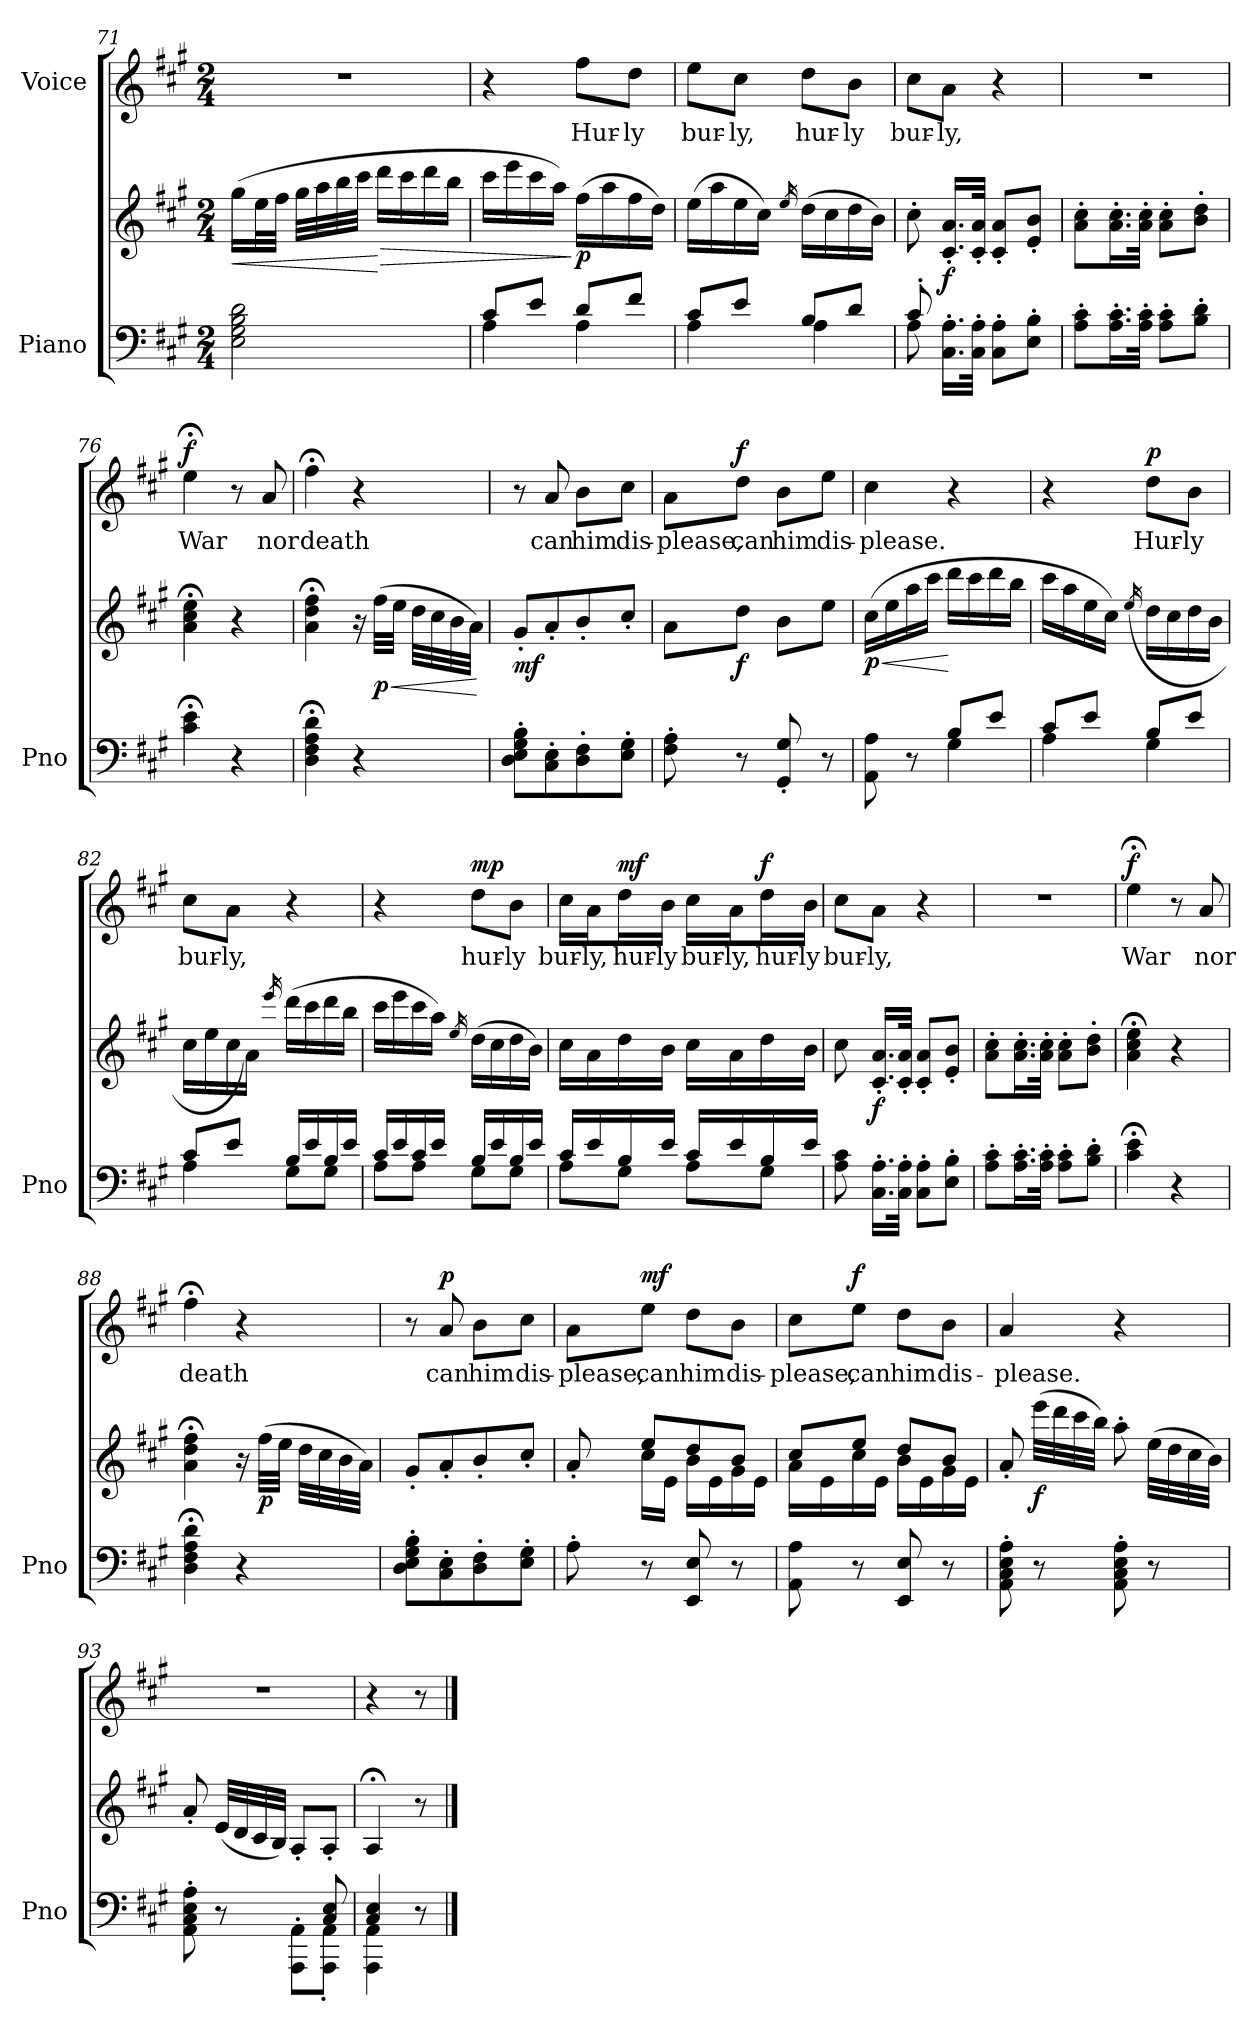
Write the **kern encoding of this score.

**kern	**kern	**dynam	**kern	**text	**dynam
*part2	*part2	*part2	*part1	*part1	*part1
*staff3	*staff2	*staff2/3	*staff1	*staff1	*staff1
*I"Piano	*	*	*I"Voice	*	*
*I'Pno	*	*	*	*	*
*clefF4	*clefG2	*	*clefG2	*	*
*k[f#c#g#]	*k[f#c#g#]	*	*k[f#c#g#]	*	*
*M2/4	*M2/4	*	*M2/4	*	*
=71	=71	=71	=71	=71	=71
!	!	!LO:HP:b	!	!	!
2E\ 2G#\ 2B\ 2d\	(>16gg#\LL	<	2r	.	.
.	32ee\L	.	.	.	.
.	32ff#\JJJ	.	.	.	.
.	32gg#\LLL	.	.	.	.
.	32aa\	.	.	.	.
.	32bb\	.	.	.	.
.	32ccc#\JJJ	.	.	.	.
!	!	!LO:HP:n=1:b	!	!	!
.	16ddd\LL	[ >	.	.	.
.	16ccc#\	.	.	.	.
.	16ddd\	.	.	.	.
.	16bb\JJ	.	.	.	.
=72	=72	=72	=72	=72	=72
*^	*	*	*	*	*
8c#/L	4A\	16ccc#\LL	.	4r	.	.
.	.	16eee\	.	.	.	.
8e/J	.	16ccc#\	.	.	.	.
.	.	16aa\JJ)	.	.	.	.
!	!	!	!LO:DY:n=1:b	!	!LO:LY:b	!
8d/L	4A\	(>16ff#\LL	] p	8ff#\L	Hur-	.
.	.	16aa\	.	.	.	.
!	!	!	!	!	!LO:LY:b	!
8f#/J	.	16ff#\	.	8dd\J	-ly	.
.	.	16dd\JJ)	.	.	.	.
!!LO:LB:g=z
=73	=73	=73	=73	=73	=73	=73
!	!	!	!	!	!LO:LY:b	!
8c#/L	4A\	(>16ee\LL	.	8ee\L	bur-	.
.	.	16aa\	.	.	.	.
!	!	!	!	!	!LO:LY:b	!
8e/J	.	16ee\	.	8cc#\J	-ly,	.
.	.	16cc#\JJ)	.	.	.	.
.	.	16qee/	.	.	.	.
!	!	!	!	!	!LO:LY:b	!
8B/L	4A\	(>16dd\LL	.	8dd\L	hur-	.
.	.	16cc#\	.	.	.	.
!	!	!	!	!	!LO:LY:b	!
8d/J	.	16dd\	.	8b\J	-ly	.
.	.	16b\JJ)	.	.	.	.
=74	=74	=74	=74	=74	=74	=74
!	!	!	!	!	!LO:LY:b	!
8c#'/	8A\	8cc#'\	.	8cc#\L	bur-	.
!	!	!	!LO:DY:b	!	!LO:LY:b	!
16.C#\' 16.A\'LL	4.ryy	16.c#/' 16.a/'LL	f	8a\J	-ly,	.
32C#\' 32A\'JJk	.	32c#/' 32a/'JJk	.	.	.	.
8C#\' 8A\'L	.	8c#/' 8a/'L	.	4r	.	.
8E\' 8B\'J	.	8e/' 8b/'J	.	.	.	.
*v	*v	*	*	*	*	*
=75	=75	=75	=75	=75	=75
8A\' 8c#\'L	8a\' 8cc#\'L	.	2r	.	.
16.A\' 16.c#\'L	16.a\' 16.cc#\'L	.	.	.	.
32A\' 32c#\'JJk	32a\' 32cc#\'JJk	.	.	.	.
8A\' 8c#\'L	8a\' 8cc#\'L	.	.	.	.
8B\' 8d\'J	8b\' 8dd\'J	.	.	.	.
=76	=76	=76	=76	=76	=76
!	!	!	!	!LO:LY:b	!LO:DY:a
4c#\;< 4e\;<	4a\;< 4cc#\;< 4ee\;<	.	4ee;<\	War	f
4r	4r	.	8r	.	.
!	!	!	!	!LO:LY:b	!
.	.	.	8a/	nor	.
=77	=77	=77	=77	=77	=77
!	!	!	!	!LO:LY:b	!
4D\;< 4F#\;< 4A\;< 4d\;<	4a\;< 4dd\;< 4ff#\;<	.	4ff#;<\	death	.
4r	16r	.	4r	.	.
!	!	!LO:HP:b	!	!	!
!	!	!LO:DY:n=1:b	!	!	!
.	(>32ff#\LLL	< p	.	.	.
.	32ee\JJJ	.	.	.	.
.	32dd\LLL	.	.	.	.
.	32cc#\	.	.	.	.
.	32b\	.	.	.	.
.	32a\JJJ)	.	.	.	.
.	.	[	.	.	.
!!LO:PB:g=z
=78	=78	=78	=78	=78	=78
!	!	!LO:DY:b	!	!	!
8D\' 8E\' 8G#\' 8B\'L	8g#'/L	mf	8r	.	.
!	!	!	!	!LO:LY:b	!
8C#\' 8E\'	8a'/	.	8a/	can	.
!	!	!	!	!LO:LY:b	!
8D\' 8F#\'	8b'/	.	8b\L	him	.
!	!	!	!	!LO:LY:b	!
8E\' 8G#\'J	8cc#'/J	.	8cc#\J	dis-	.
=79	=79	=79	=79	=79	=79
!	!	!	!	!LO:LY:b	!
8F#\' 8A\'	8a\L	.	8a\L	-please,	.
!	!	!LO:DY:b	!	!LO:LY:b	!LO:DY:a
8r	8dd\J	f	8dd\J	can	f
!	!	!	!	!LO:LY:b	!
8GG#/' 8G#/'	8b\L	.	8b\L	him	.
!	!	!	!	!LO:LY:b	!
8r	8ee\J	.	8ee\J	dis-	.
=80	=80	=80	=80	=80	=80
*^	*	*	*	*	*
!	!	!	!LO:HP:b	!	!LO:LY:b	!
!	!	!	!LO:DY:n=1:b	!	!	!
8AA\ 8A\	4ryy	(>16cc#\LL	< p	4cc#\	-please.	.
.	.	16ee\	.	.	.	.
8r	.	16aa\	.	.	.	.
.	.	16ccc#\JJ	.	.	.	.
8B/L	4G#\	16ddd\LL	[	4r	.	.
.	.	16ccc#\	.	.	.	.
8e/J	.	16ddd\	.	.	.	.
.	.	16bb\JJ	.	.	.	.
=81	=81	=81	=81	=81	=81	=81
8c#/L	4A\	16ccc#\LL	.	4r	.	.
.	.	16aa\	.	.	.	.
8e/J	.	16ee\	.	.	.	.
.	.	16cc#\JJ)	.	.	.	.
.	.	(>16qee/	.	.	.	.
!	!	!	!	!	!LO:LY:b	!LO:DY:a
8B/L	4G#\	16dd\LL	.	8dd\L	Hur-	p
.	.	16cc#\	.	.	.	.
!	!	!	!	!	!LO:LY:b	!
8e/J	.	16dd\	.	8b\J	-ly	.
.	.	16b\JJ	.	.	.	.
!!LO:LB:g=z
=82	=82	=82	=82	=82	=82	=82
!	!	!	!	!	!LO:LY:b	!
8c#/L	4A\	16cc#\LL	.	8cc#\L	bur-	.
.	.	16ee\	.	.	.	.
!	!	!	!	!	!LO:LY:b	!
8e/J	.	16cc#\	.	8a\J	-ly,	.
.	.	16a\JJ)	.	.	.	.
.	.	16qeee/	.	.	.	.
16B/LL	8G#\L	(>16ddd\LL	.	4r	.	.
16e/	.	16ccc#\	.	.	.	.
16B/	8G#\J	16ddd\	.	.	.	.
16e/JJ	.	16bb\JJ	.	.	.	.
=83	=83	=83	=83	=83	=83	=83
16c#/LL	8A\L	16ccc#\LL	.	4r	.	.
16e/	.	16eee\	.	.	.	.
16c#/	8A\J	16ccc#\	.	.	.	.
16e/JJ	.	16aa\JJ)	.	.	.	.
.	.	16qee/	.	.	.	.
!	!	!	!	!	!LO:LY:b	!LO:DY:a
16B/LL	8G#\L	(>16dd\LL	.	8dd\L	hur-	mp
16e/	.	16cc#\	.	.	.	.
!	!	!	!	!	!LO:LY:b	!
16B/	8G#\J	16dd\	.	8b\J	-ly	.
16e/JJ	.	16b\JJ)	.	.	.	.
=84	=84	=84	=84	=84	=84	=84
!	!	!	!	!	!LO:LY:b	!
16c#/LL	8A\L	16cc#\LL	.	16cc#\LL	bur-	.
!	!	!	!	!	!LO:LY:b	!
16e/	.	16a\	.	16a\J	-ly,	.
!	!	!	!	!	!LO:LY:b	!LO:DY:a
16B/	8G#\J	16dd\	.	16dd\L	hur-	mf
!	!	!	!	!	!LO:LY:b	!
16e/JJ	.	16b\JJ	.	16b\JJ	-ly	.
!	!	!	!	!	!LO:LY:b	!
16c#/LL	8A\L	16cc#\LL	.	16cc#\LL	bur-	.
!	!	!	!	!	!LO:LY:b	!
16e/	.	16a\	.	16a\J	-ly,	.
!	!	!	!	!	!LO:LY:b	!LO:DY:a
16B/	8G#\J	16dd\	.	16dd\L	hur-	f
!	!	!	!	!	!LO:LY:b	!
16e/JJ	.	16b\JJ	.	16b\JJ	-ly	.
*v	*v	*	*	*	*	*
=85	=85	=85	=85	=85	=85
!	!	!	!	!LO:LY:b	!
8A\ 8c#\	8cc#\	.	8cc#\L	bur-	.
!	!	!LO:DY:b	!	!LO:LY:b	!
16.C#\' 16.A\'LL	16.c#/' 16.a/'LL	f	8a\J	-ly,	.
32C#\' 32A\'JJk	32c#/' 32a/'JJk	.	.	.	.
8C#\' 8A\'L	8c#/' 8a/'L	.	4r	.	.
8E\' 8B\'J	8e/' 8b/'J	.	.	.	.
!!LO:LB:g=z
=86	=86	=86	=86	=86	=86
8A\' 8c#\'L	8a\' 8cc#\'L	.	2r	.	.
16.A\' 16.c#\'L	16.a\' 16.cc#\'L	.	.	.	.
32A\' 32c#\'JJk	32a\' 32cc#\'JJk	.	.	.	.
8A\' 8c#\'L	8a\' 8cc#\'L	.	.	.	.
8B\' 8d\'J	8b\' 8dd\'J	.	.	.	.
=87	=87	=87	=87	=87	=87
!	!	!	!	!LO:LY:b	!LO:DY:a
4c#\;< 4e\;<	4a\;< 4cc#\;< 4ee\;<	.	4ee;<\	War	f
4r	4r	.	8r	.	.
!	!	!	!	!LO:LY:b	!
.	.	.	8a/	nor	.
=88	=88	=88	=88	=88	=88
!	!	!	!	!LO:LY:b	!
4D\;< 4F#\;< 4A\;< 4d\;<	4a\;< 4dd\;< 4ff#\;<	.	4ff#;<\	death	.
4r	16r	.	4r	.	.
!	!	!LO:DY:b	!	!	!
.	(>32ff#\LLL	p	.	.	.
.	32ee\JJJ	.	.	.	.
.	32dd\LLL	.	.	.	.
.	32cc#\	.	.	.	.
.	32b\	.	.	.	.
.	32a\JJJ)	.	.	.	.
=89	=89	=89	=89	=89	=89
8D\' 8E\' 8G#\' 8B\'L	8g#'/L	.	8r	.	.
!	!	!	!	!LO:LY:b	!LO:DY:a
8C#\' 8E\'	8a'/	.	8a/	can	p
!	!	!	!	!LO:LY:b	!
8D\' 8F#\'	8b'/	.	8b\L	him	.
!	!	!	!	!LO:LY:b	!
8E\' 8G#\'J	8cc#'/J	.	8cc#\J	dis-	.
=90	=90	=90	=90	=90	=90
*	*^	*	*	*	*
!	!	!	!	!	!LO:LY:b	!
8A'\	8a'/	8ryy	.	8a\L	please,	.
!	!	!	!	!	!LO:LY:b	!LO:DY:a
8r	8ee/L	16cc#\LL	.	8ee\J	can	mf
.	.	16e\JJ	.	.	.	.
!	!	!	!	!	!LO:LY:b	!
8EE/ 8E/	8dd/	16b\LL	.	8dd\L	him	.
.	.	16e\	.	.	.	.
!	!	!	!	!	!LO:LY:b	!
8r	8b/J	16g#\	.	8b\J	dis-	.
.	.	16e\JJ	.	.	.	.
!!LO:LB:g=z
=91	=91	=91	=91	=91	=91	=91
!	!	!	!	!	!LO:LY:b	!
8AA\ 8A\	8cc#/L	16a\LL	.	8cc#\L	-please,	.
.	.	16e\	.	.	.	.
!	!	!	!	!	!LO:LY:b	!LO:DY:a
8r	8ee/J	16cc#\	.	8ee\J	can	f
.	.	16e\JJ	.	.	.	.
!	!	!	!	!	!LO:LY:b	!
8EE/ 8E/	8dd/L	16b\LL	.	8dd\L	him	.
.	.	16e\	.	.	.	.
!	!	!	!	!	!LO:LY:b	!
8r	8b/J	16g#\	.	8b\J	dis-	.
.	.	16e\JJ	.	.	.	.
=92	=92	=92	=92	=92	=92	=92
!	!	!	!	!	!LO:LY:b	!
*	*v	*v	*	*	*	*
8AA\' 8C#\' 8E\' 8A\'	8a'/	.	4a/	-please.	.
!	!	!LO:DY:b	!	!	!
8r	(>32eee\LLL	f	.	.	.
.	32ddd\	.	.	.	.
.	32ccc#\	.	.	.	.
.	32bb\JJJ)	.	.	.	.
8AA\' 8C#\' 8E\' 8A\'	8aa'\	.	4r	.	.
8r	(>32ee\LLL	.	.	.	.
.	32dd\	.	.	.	.
.	32cc#\	.	.	.	.
.	32b\JJJ)	.	.	.	.
=93	=93	=93	=93	=93	=93
*^	*	*	*	*	*
4.ryy	8AA\' 8C#\' 8E\' 8A\'	8a'/	.	2r	.	.
.	8r	(<32e/LLL	.	.	.	.
.	.	32d/	.	.	.	.
.	.	32c#/	.	.	.	.
.	.	32B/JJJ)	.	.	.	.
.	8AAA\' 8AA\'L	8A'/L	.	.	.	.
8C#/ 8E/	8AAA\' 8AA\'J	8A'/J	.	.	.	.
=94	=94	=94	=94	=94	=94	=94
4C#/ 4E/	4AAA\ 4AA\	4A;</	.	4r	.	.
8ryy	8r	8r	.	8r	.	.
*v	*v	*	*	*	*	*
==	==	==	==	==	==
*-	*-	*-	*-	*-	*-
